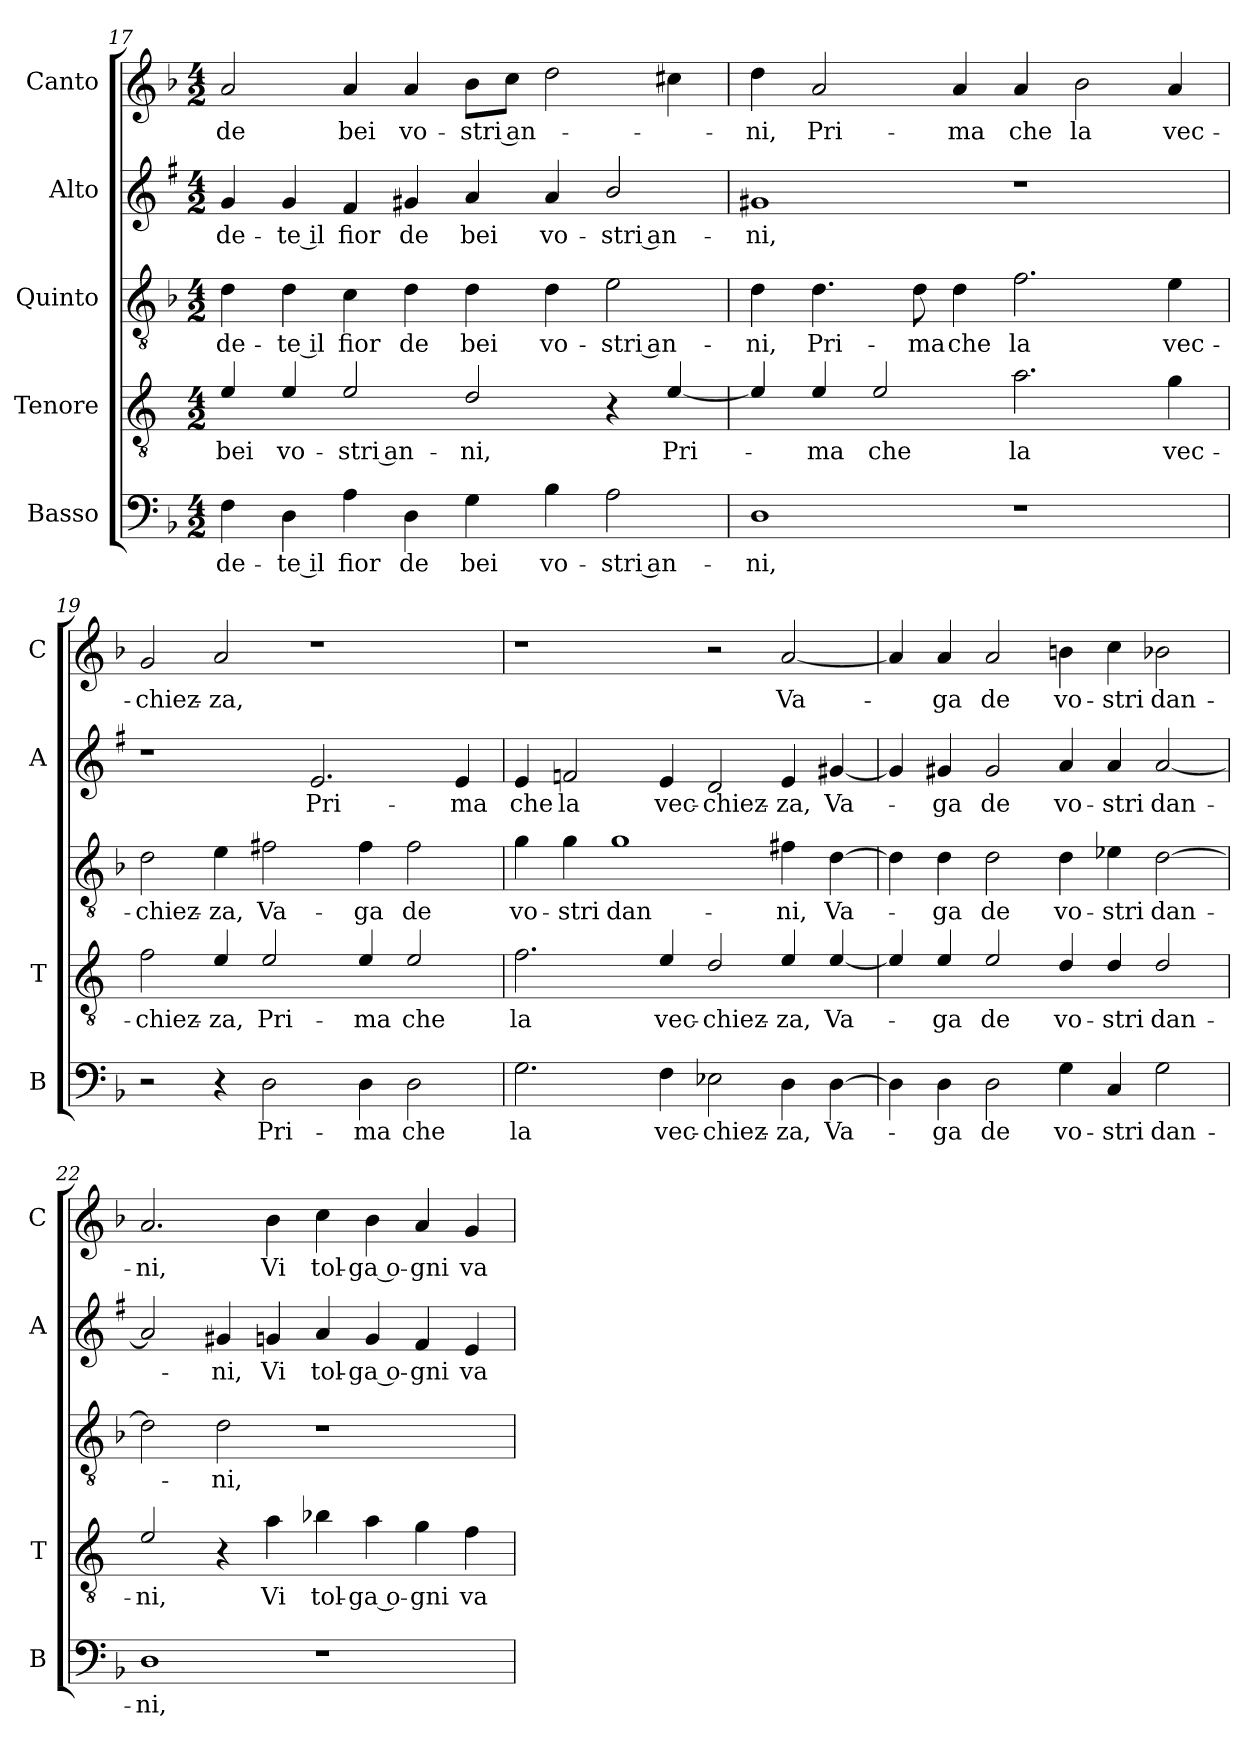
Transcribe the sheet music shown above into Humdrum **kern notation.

**kern	**text	**kern	**text	**kern	**text	**kern	**text	**kern	**text
*part5	*part5	*part4	*part4	*part3	*part3	*part2	*part2	*part1	*part1
*staff5	*staff5	*staff4	*staff4	*staff3	*staff3	*staff2	*staff2	*staff1	*staff1
*I"Basso	*	*I"Tenore	*	*I"Quinto	*	*I"Alto	*	*I"Canto	*
*I'B	*	*I'T	*	*	*	*I'A	*	*I'C	*
!!LO:LB:g=z
*clefF4	*	*clefGv2	*	*clefGv2	*	*clefG2	*	*clefG2	*
*	*	*ITrd4c7	*	*	*	*ITrd1c2	*	*	*
*k[b-]	*	*k[b-]	*	*k[b-]	*	*k[b-]	*	*k[b-]	*
*F:	*	*F:	*	*F:	*	*F:	*	*F:	*
*M4/2	*	*M4/2	*	*M4/2	*	*M4/2	*	*M4/2	*
=17	=17	=17	=17	=17	=17	=17	=17	=17	=17
!	!LO:LY:b	!	!LO:LY:b	!	!LO:LY:b	!	!LO:LY:b	!	!LO:LY:b
4F\	-de-	4A/	bei	4d\	-de-	4f/	-de-	2a/	de
!	!LO:LY:b	!	!LO:LY:b	!	!LO:LY:b	!	!LO:LY:b	!	!
4D\	-te il	4A/	vo-	4d\	-te il	4f/	-te il	.	.
!	!LO:LY:b	!	!LO:LY:b	!	!LO:LY:b	!	!LO:LY:b	!	!LO:LY:b
4A\	fior	2A/	-stri an-	4c\	fior	4e/	fior	4a/	bei
!	!LO:LY:b	!	!	!	!LO:LY:b	!	!LO:LY:b	!	!LO:LY:b
4D\	de	.	.	4d\	de	4f#X/	de	4a/	vo-
!	!LO:LY:b	!	!LO:LY:b	!	!LO:LY:b	!	!LO:LY:b	!	!LO:LY:b
4G\	bei	2G/	-ni,	4d\	bei	4g/	bei	8b-\L	-stri an-
.	.	.	.	.	.	.	.	8cc\J	.
!	!LO:LY:b	!	!	!	!LO:LY:b	!	!LO:LY:b	!	!
4B-\	vo-	.	.	4d\	vo-	4g/	vo-	2dd\	.
!	!LO:LY:b	!	!	!	!LO:LY:b	!	!LO:LY:b	!	!
2A\	-stri an-	4r	.	2e\	-stri an-	2a/	-stri an-	.	.
!	!	!	!LO:LY:b	!	!	!	!	!	!
.	.	[4A/	Pri-	.	.	.	.	4cc#X\	.
=18	=18	=18	=18	=18	=18	=18	=18	=18	=18
!	!LO:LY:b	!	!	!	!LO:LY:b	!	!LO:LY:b	!	!LO:LY:b
1D	-ni,	4A/]	.	4d\	-ni,	1f#X	-ni,	4dd\	-ni,
!	!	!	!LO:LY:b	!	!LO:LY:b	!	!	!	!LO:LY:b
.	.	4A/	-ma	4.d\	Pri-	.	.	2a/	Pri-
!	!	!	!LO:LY:b	!	!	!	!	!	!
.	.	2A/	che	.	.	.	.	.	.
!	!	!	!	!	!LO:LY:b	!	!	!	!
.	.	.	.	8d\	-ma	.	.	.	.
!	!	!	!	!	!LO:LY:b	!	!	!	!LO:LY:b
.	.	.	.	4d\	che	.	.	4a/	-ma
!	!	!	!LO:LY:b	!	!LO:LY:b	!	!	!	!LO:LY:b
1r	.	2.d\	la	2.f\	la	1r	.	4a/	che
!	!	!	!	!	!	!	!	!	!LO:LY:b
.	.	.	.	.	.	.	.	2b-\	la
!	!	!	!LO:LY:b	!	!LO:LY:b	!	!	!	!LO:LY:b
.	.	4c\	vec-	4e\	vec-	.	.	4a/	vec-
=19	=19	=19	=19	=19	=19	=19	=19	=19	=19
!	!	!	!LO:LY:b	!	!LO:LY:b	!	!	!	!LO:LY:b
2r	.	2B-\	-chiez-	2d\	-chiez-	1r	.	2g/	-chiez-
!	!	!	!LO:LY:b	!	!LO:LY:b	!	!	!	!LO:LY:b
4r	.	4A/	-za,	4e\	-za,	.	.	2a/	-za,
!	!LO:LY:b	!	!LO:LY:b	!	!LO:LY:b	!	!	!	!
2D\	Pri-	2A/	Pri-	2f#X\	Va-	.	.	.	.
!	!	!	!	!	!	!	!LO:LY:b	!	!
.	.	.	.	.	.	2.d/	Pri-	1r	.
!	!LO:LY:b	!	!LO:LY:b	!	!LO:LY:b	!	!	!	!
4D\	-ma	4A/	-ma	4f#\	-ga	.	.	.	.
!	!LO:LY:b	!	!LO:LY:b	!	!LO:LY:b	!	!	!	!
2D\	che	2A/	che	2f#\	de	.	.	.	.
!	!	!	!	!	!	!	!LO:LY:b	!	!
.	.	.	.	.	.	4d/	-ma	.	.
!!LO:PB:g=z
=20	=20	=20	=20	=20	=20	=20	=20	=20	=20
!	!LO:LY:b	!	!LO:LY:b	!	!LO:LY:b	!	!LO:LY:b	!	!
2.G\	la	2.B-\	la	4g\	vo-	4d/	che	1r	.
!	!	!	!	!	!LO:LY:b	!	!LO:LY:b	!	!
.	.	.	.	4g\	-stri	2e-X/	la	.	.
!	!	!	!	!	!LO:LY:b	!	!	!	!
.	.	.	.	1g	dan-	.	.	.	.
!	!LO:LY:b	!	!LO:LY:b	!	!	!	!LO:LY:b	!	!
4F\	vec-	4A/	vec-	.	.	4d/	vec-	.	.
!	!LO:LY:b	!	!LO:LY:b	!	!	!	!LO:LY:b	!	!
2E-X\	-chiez-	2G/	-chiez-	.	.	2c/	-chiez-	2r	.
!	!LO:LY:b	!	!LO:LY:b	!	!LO:LY:b	!	!LO:LY:b	!	!LO:LY:b
4D\	-za,	4A/	-za,	4f#X\	-ni,	4d/	-za,	[2a/	Va-
!	!LO:LY:b	!	!LO:LY:b	!	!LO:LY:b	!	!LO:LY:b	!	!
[4D\	Va-	[4A/	Va-	[4d\	Va-	[4f#X/	Va-	.	.
=21	=21	=21	=21	=21	=21	=21	=21	=21	=21
4D\]	.	4A/]	.	4d\]	.	4f#/]	.	4a/]	.
!	!LO:LY:b	!	!LO:LY:b	!	!LO:LY:b	!	!LO:LY:b	!	!LO:LY:b
4D\	-ga	4A/	-ga	4d\	-ga	4f#X/	-ga	4a/	-ga
!	!LO:LY:b	!	!LO:LY:b	!	!LO:LY:b	!	!LO:LY:b	!	!LO:LY:b
2D\	de	2A/	de	2d\	de	2f#/	de	2a/	de
!	!LO:LY:b	!	!LO:LY:b	!	!LO:LY:b	!	!LO:LY:b	!	!LO:LY:b
4G\	vo-	4G/	vo-	4d\	vo-	4g/	vo-	4bn\	vo-
!	!LO:LY:b	!	!LO:LY:b	!	!LO:LY:b	!	!LO:LY:b	!	!LO:LY:b
4C/	-stri	4G/	-stri	4e-X\	-stri	4g/	-stri	4cc\	-stri
!	!LO:LY:b	!	!LO:LY:b	!	!LO:LY:b	!	!LO:LY:b	!	!LO:LY:b
2G\	dan-	2G/	dan-	[2d\	dan-	[2g/	dan-	2b-X\	dan-
=22	=22	=22	=22	=22	=22	=22	=22	=22	=22
!	!LO:LY:b	!	!LO:LY:b	!	!	!	!	!	!LO:LY:b
1D	-ni,	2A/	-ni,	2d\]	.	2g/]	.	2.a/	-ni,
!	!	!	!	!	!LO:LY:b	!	!LO:LY:b	!	!
.	.	4r	.	2d\	-ni,	4f#X/	-ni,	.	.
!	!	!	!LO:LY:b	!	!	!	!LO:LY:b	!	!LO:LY:b
.	.	4d\	Vi	.	.	4fn/	Vi	4b-\	Vi
!	!	!	!LO:LY:b	!	!	!	!LO:LY:b	!	!LO:LY:b
1r	.	4e-X\	tol-	1r	.	4g/	tol-	4cc\	tol-
!	!	!	!LO:LY:b	!	!	!	!LO:LY:b	!	!LO:LY:b
.	.	4d\	-ga o-	.	.	4f/	-ga o-	4b-\	-ga o-
!	!	!	!LO:LY:b	!	!	!	!LO:LY:b	!	!LO:LY:b
.	.	4c\	-gni	.	.	4e/	-gni	4a/	-gni
!	!	!	!LO:LY:b	!	!	!	!LO:LY:b	!	!LO:LY:b
.	.	4B-\	va-	.	.	4d/	va-	4g/	va-
=	=	=	=	=	=	=	=	=	=
*-	*-	*-	*-	*-	*-	*-	*-	*-	*-
